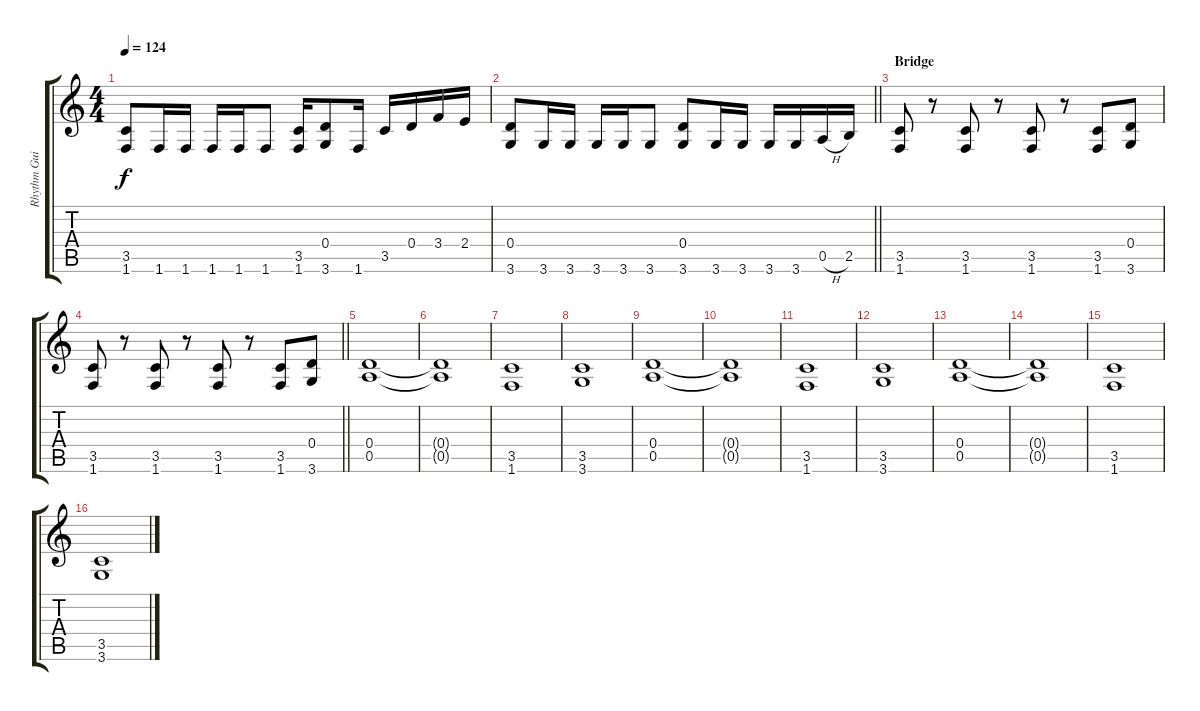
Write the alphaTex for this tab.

\track ("Rhythm Guitar" "Rhythm Gui") {instrument distortionguitar}
\staff {score tabs}
\tuning (E4 B3 G3 D3 A2 E2) {hide}
\ts (4 4)
\tempo 124
\clef g2
\ks c
(3.5 1.6).8{dy f} 1.6.16 1.6.16 1.6.16 1.6.16 1.6.8 (3.5 1.6).16 (0.4 3.6).8 1.6.16 3.5.16 0.4.16 3.4.16 2.4.16 |
\barLineRight lightlight
(0.4 3.6).8 3.6.16 3.6.16 3.6.16 3.6.16 3.6.8 (0.4 3.6).8 3.6.16 3.6.16 3.6.16 3.6.16 0.5{h}.16 2.5.16 |
\section ("" "Bridge")
(3.5 1.6).8 r.8 (3.5 1.6).8 r.8 (3.5 1.6).8 r.8 (3.5 1.6).8 (0.4 3.6).8 |
\barLineRight lightlight
(3.5 1.6).8 r.8 (3.5 1.6).8 r.8 (3.5 1.6).8 r.8 (3.5 1.6).8 (0.4 3.6).8 |
\section ("" "")
(0.4 0.5).1 |
(0.4{t} 0.5{t}).1 |
(3.5 1.6).1 |
(3.5 3.6).1 |
(0.4 0.5).1 |
(0.4{t} 0.5{t}).1 |
(3.5 1.6).1 |
(3.5 3.6).1 |
(0.4 0.5).1 |
(0.4{t} 0.5{t}).1 |
(3.5 1.6).1 |
(3.5 3.6).1
